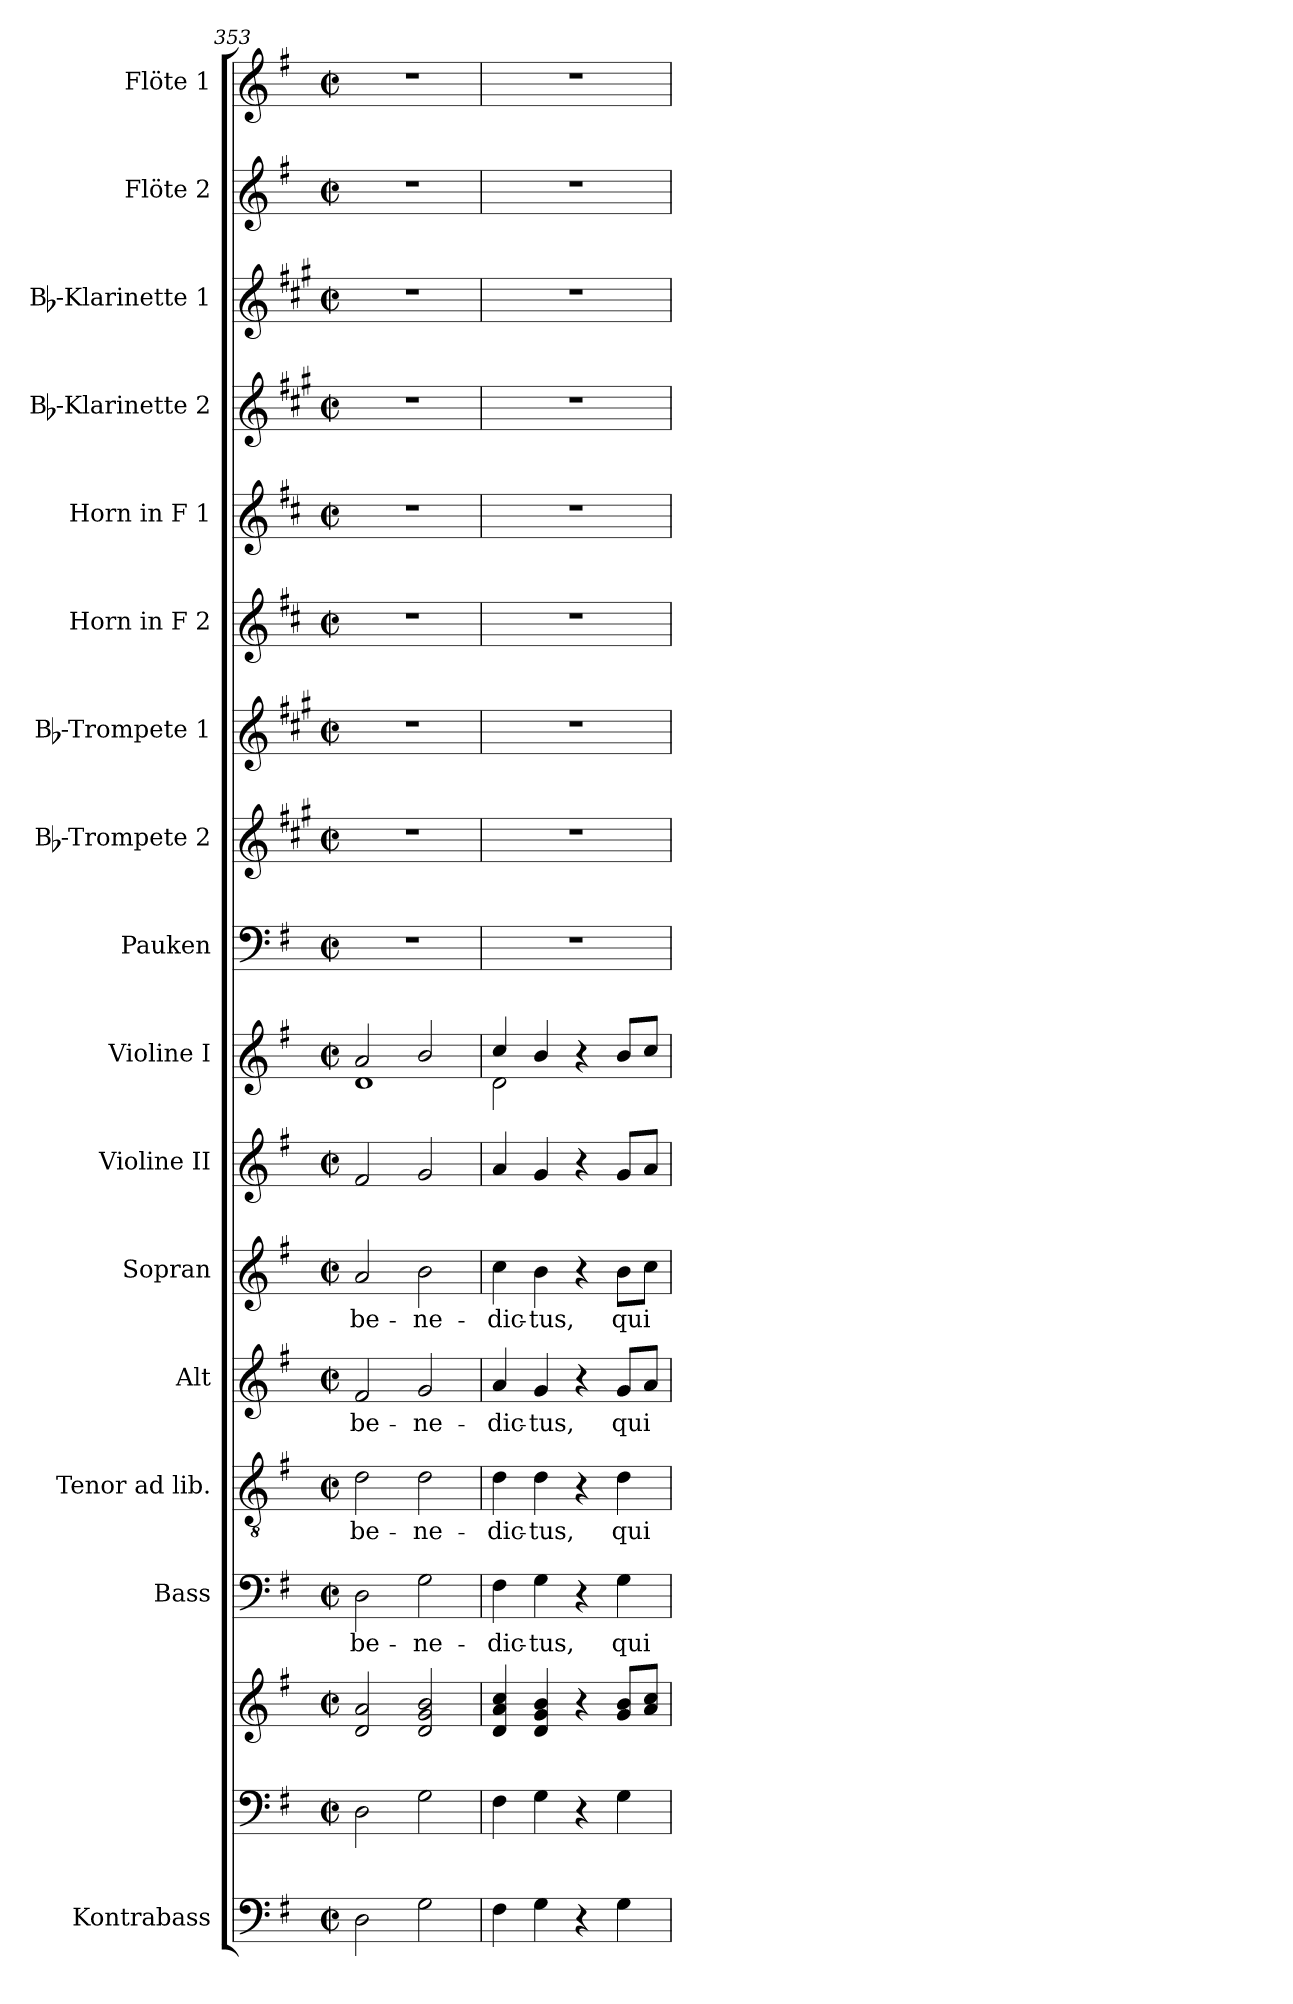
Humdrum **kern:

**kern	**kern	**kern	**kern	**text	**kern	**text	**kern	**text	**kern	**text	**kern	**kern	**kern	**kern	**kern	**kern	**kern	**kern	**kern	**kern	**kern
*part17	*part16	*part16	*part15	*part15	*part14	*part14	*part13	*part13	*part12	*part12	*part11	*part10	*part9	*part8	*part7	*part6	*part5	*part4	*part3	*part2	*part1
*staff18	*staff17	*staff16	*staff15	*staff15	*staff14	*staff14	*staff13	*staff13	*staff12	*staff12	*staff11	*staff10	*staff9	*staff8	*staff7	*staff6	*staff5	*staff4	*staff3	*staff2	*staff1
*I"Kontrabass	*	*	*I"Bass	*	*I"Tenor ad lib.	*	*I"Alt	*	*I"Sopran	*	*I"Violine II	*I"Violine I	*I"Pauken	*I"Bb-Trompete 2	*I"Bb-Trompete 1	*I"Horn in F 2	*I"Horn in F 1	*I"Bb-Klarinette 2	*I"Bb-Klarinette 1	*I"Flöte 2	*I"Flöte 1
*I'Kb.	*	*	*I'B.	*	*I'T.	*	*I'A.	*	*I'S.	*	*I'Vl. II	*I'Vl. I	*I'Pk.	*I'Bb Trp. 2	*I'Bb Trp. 1	*	*	*I'Bb Kl. 2	*I'Bb Kl. 1	*I'Fl. 2	*I'Fl. 1
*clefF4	*clefF4	*clefG2	*clefF4	*	*clefGv2	*	*clefG2	*	*clefG2	*	*clefG2	*clefG2	*clefF4	*clefG2	*clefG2	*clefG2	*clefG2	*clefG2	*clefG2	*clefG2	*clefG2
*ITrd7c12	*	*	*	*	*	*	*	*	*	*	*	*	*	*ITrd1c2	*ITrd1c2	*ITrd4c7	*ITrd4c7	*ITrd1c2	*ITrd1c2	*	*
*k[f#]	*k[f#]	*k[f#]	*k[f#]	*	*k[f#]	*	*k[f#]	*	*k[f#]	*	*k[f#]	*k[f#]	*k[f#]	*k[f#]	*k[f#]	*k[f#]	*k[f#]	*k[f#]	*k[f#]	*k[f#]	*k[f#]
*G:	*G:	*G:	*G:	*	*G:	*	*G:	*	*G:	*	*G:	*G:	*G:	*G:	*G:	*G:	*G:	*G:	*G:	*G:	*G:
*M2/2	*M2/2	*M2/2	*M2/2	*	*M2/2	*	*M2/2	*	*M2/2	*	*M2/2	*M2/2	*M2/2	*M2/2	*M2/2	*M2/2	*M2/2	*M2/2	*M2/2	*M2/2	*M2/2
*met(c|)	*met(c|)	*met(c|)	*met(c|)	*	*met(c|)	*	*met(c|)	*	*met(c|)	*	*met(c|)	*met(c|)	*met(c|)	*met(c|)	*met(c|)	*met(c|)	*met(c|)	*met(c|)	*met(c|)	*met(c|)	*met(c|)
=353	=353	=353	=353	=353	=353	=353	=353	=353	=353	=353	=353	=353	=353	=353	=353	=353	=353	=353	=353	=353	=353
!	!	!	!	!LO:LY:b	!	!LO:LY:b	!	!LO:LY:b	!	!LO:LY:b	!	!	!	!	!	!	!	!	!	!	!
*	*	*	*	*	*	*	*	*	*	*	*	*^	*	*	*	*	*	*	*	*	*
2DD\	2D\	2d/ 2a/	2D\	be-	2d\	be-	2f#/	be-	2a/	be-	2f#/	2a/	1d	1r	1r	1r	1r	1r	1r	1r	1r	1r
!	!	!	!	!LO:LY:b	!	!LO:LY:b	!	!LO:LY:b	!	!LO:LY:b	!	!	!	!	!	!	!	!	!	!	!	!
2GG\	2G\	2d/ 2g/ 2b/	2G\	-ne-	2d\	-ne-	2g/	-ne-	2b\	-ne-	2g/	2b/	.	.	.	.	.	.	.	.	.	.
=354	=354	=354	=354	=354	=354	=354	=354	=354	=354	=354	=354	=354	=354	=354	=354	=354	=354	=354	=354	=354	=354	=354
!	!	!	!	!LO:LY:b	!	!LO:LY:b	!	!LO:LY:b	!	!LO:LY:b	!	!	!	!	!	!	!	!	!	!	!	!
4FF#\	4F#\	4d/ 4a/ 4cc/	4F#\	-dic-	4d\	-dic-	4a/	-dic-	4cc\	-dic-	4a/	4cc/	2d\	1r	1r	1r	1r	1r	1r	1r	1r	1r
!	!	!	!	!LO:LY:b	!	!LO:LY:b	!	!LO:LY:b	!	!LO:LY:b	!	!	!	!	!	!	!	!	!	!	!	!
4GG\	4G\	4d/ 4g/ 4b/	4G\	-tus,	4d\	-tus,	4g/	-tus,	4b\	-tus,	4g/	4b/	.	.	.	.	.	.	.	.	.	.
4r	4r	4r	4r	.	4r	.	4r	.	4r	.	4r	4r	2ryy	.	.	.	.	.	.	.	.	.
!	!	!	!	!LO:LY:b	!	!LO:LY:b	!	!LO:LY:b	!	!LO:LY:b	!	!	!	!	!	!	!	!	!	!	!	!
4GG\	4G\	8g/ 8b/L	4G\	qui	4d\	qui	8g/L	qui	8b\L	qui	8g/L	8b/L	.	.	.	.	.	.	.	.	.	.
.	.	8a/ 8cc/J	.	.	.	.	8a/J	.	8cc\J	.	8a/J	8cc/J	.	.	.	.	.	.	.	.	.	.
*	*	*	*	*	*	*	*	*	*	*	*	*v	*v	*	*	*	*	*	*	*	*	*
=	=	=	=	=	=	=	=	=	=	=	=	=	=	=	=	=	=	=	=	=	=
*-	*-	*-	*-	*-	*-	*-	*-	*-	*-	*-	*-	*-	*-	*-	*-	*-	*-	*-	*-	*-	*-
